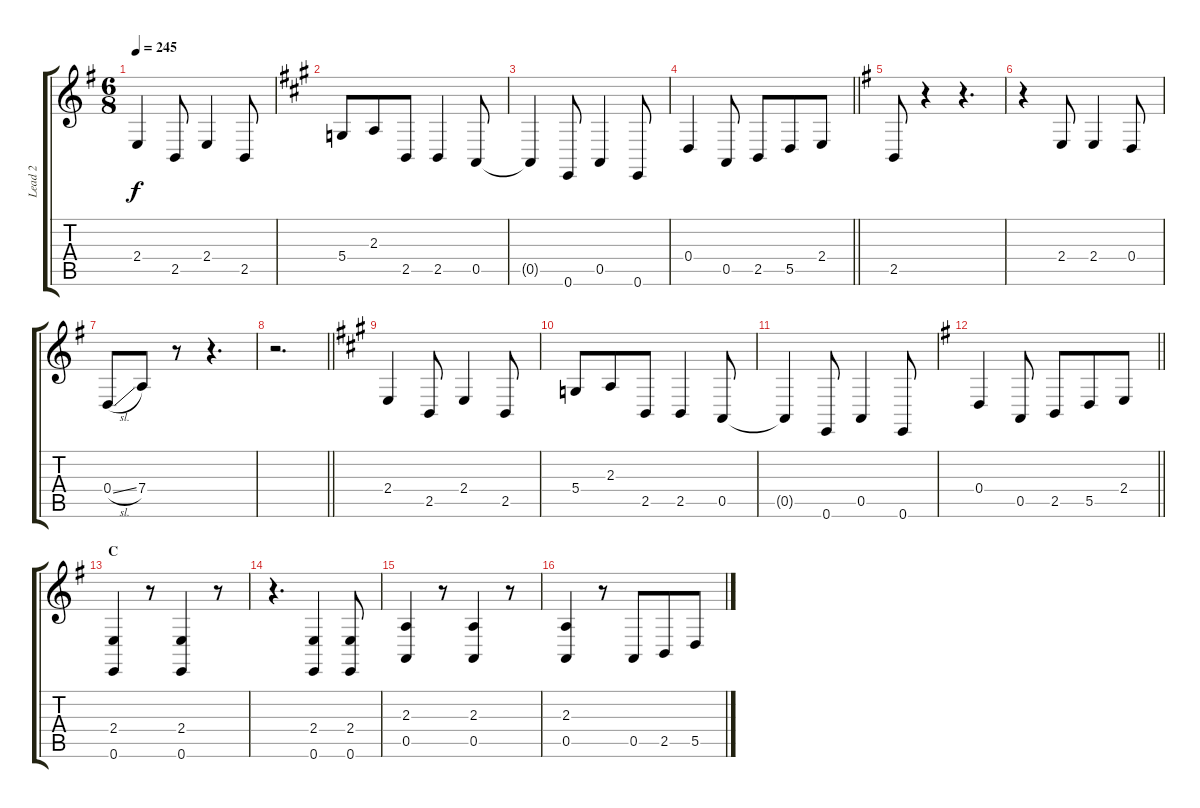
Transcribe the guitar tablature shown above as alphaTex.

\track ("Lead 2" "Lead 2") {instrument lead2sawtooth}
\staff {score tabs}
\tuning (E4 B3 G3 D3 A2 E2) {hide}
\ts (6 8)
\section ("" "")
\tempo 245
\clef g2
\ks eminor
2.4.4{dy f} 2.5.8 2.4.4 2.5.8 |
\ks a
5.4.8 2.3.8 2.5.8 2.5.4 0.5.8 |
0.5{t}.4 0.6.8 0.5.4 0.6.8 |
\barLineRight lightlight
0.4.4 0.5.8 2.5.8 5.5.8 2.4.8 |
\section ("" "")
\ks eminor
2.5.8 r.4 r.4{d} |
r.4 2.4.8 2.4.4 0.4.8 |
0.4{sl}.8 7.4.8 r.8 r.4{d} |
\barLineRight lightlight
r.2{d} |
\ks a
2.4.4 2.5.8 2.4.4 2.5.8 |
5.4.8 2.3.8 2.5.8 2.5.4 0.5.8 |
0.5{t}.4 0.6.8 0.5.4 0.6.8 |
\barLineRight lightlight
\ks eminor
0.4.4 0.5.8 2.5.8 5.5.8 2.4.8 |
\section ("" "C")
(2.4 0.6).4{balance 15} r.8 (2.4 0.6).4 r.8 |
r.4{d} (2.4 0.6).4 (2.4 0.6).8 |
(2.3 0.5).4 r.8 (2.3 0.5).4 r.8 |
(2.3 0.5).4 r.8 0.5.8 2.5.8 5.5.8
